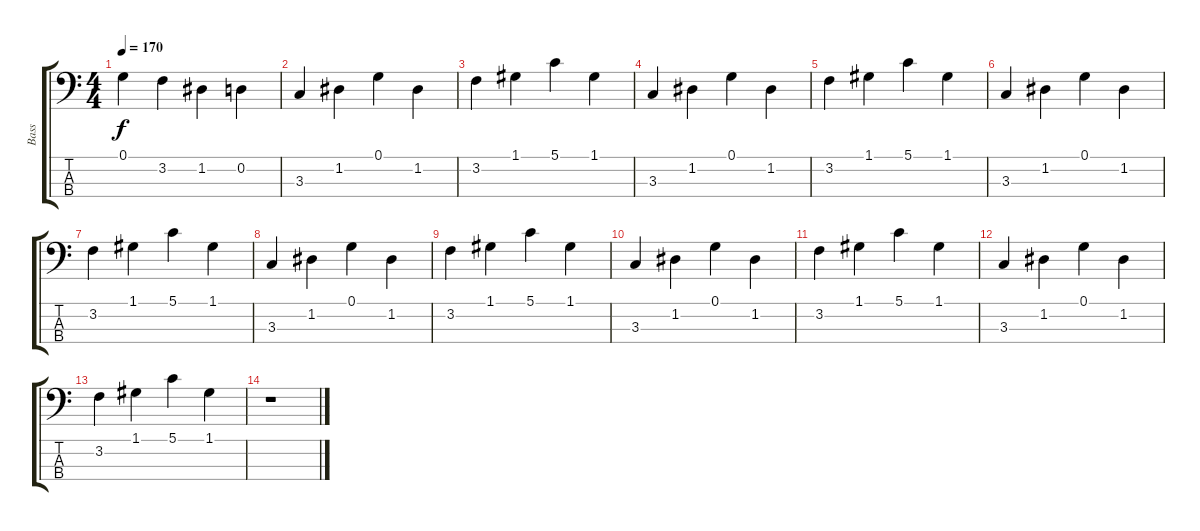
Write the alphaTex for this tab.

\track ("Bass" "Bass") {instrument electricbasspick}
\staff {score tabs}
\tuning (G2 D2 A1 E1) {hide}
\ts (4 4)
\tempo 170
\clef f4
\ks c
0.1.4{dy f} 3.2.4 1.2.4 0.2.4 |
3.3.4 1.2.4 0.1.4 1.2.4 |
3.2.4 1.1.4 5.1.4 1.1.4 |
3.3.4 1.2.4 0.1.4 1.2.4 |
3.2.4 1.1.4 5.1.4 1.1.4 |
3.3.4 1.2.4 0.1.4 1.2.4 |
3.2.4 1.1.4 5.1.4 1.1.4 |
3.3.4 1.2.4 0.1.4 1.2.4 |
3.2.4 1.1.4 5.1.4 1.1.4 |
3.3.4 1.2.4 0.1.4 1.2.4 |
3.2.4 1.1.4 5.1.4 1.1.4 |
3.3.4 1.2.4 0.1.4 1.2.4 |
3.2.4 1.1.4 5.1.4 1.1.4 |
r.1
